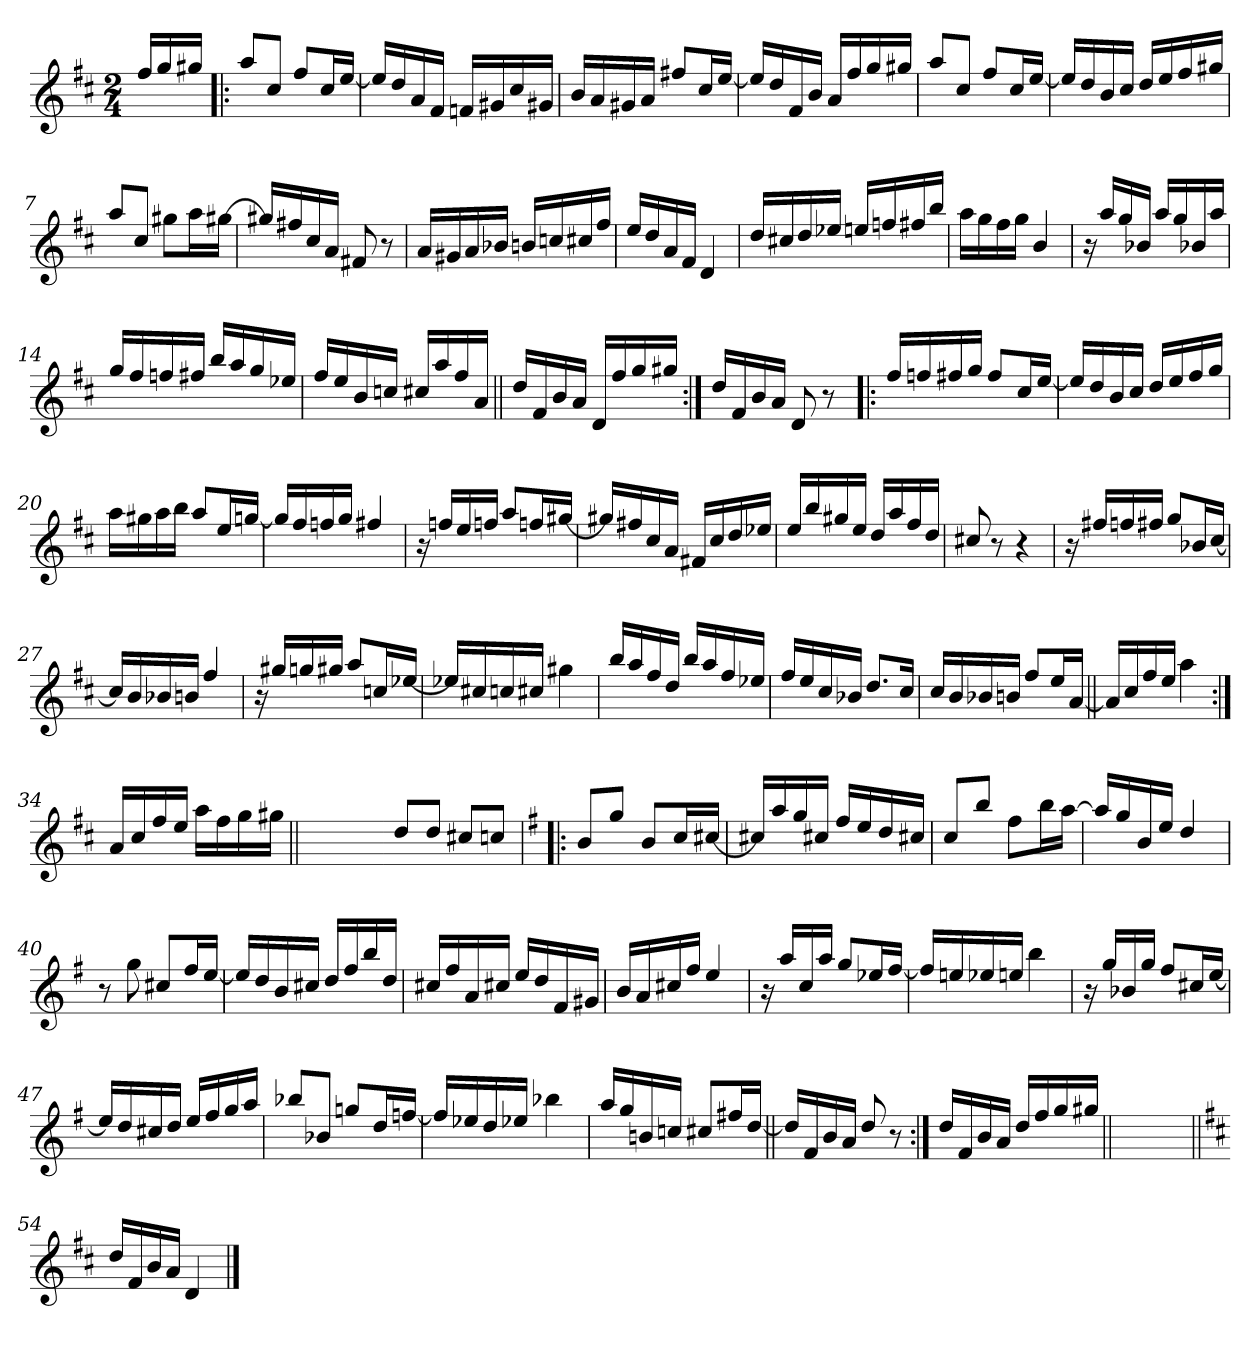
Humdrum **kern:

**kern
*part1
*staff1
*clefG2
*k[f#c#]
*D:
*M2/4
=
16ff#/LL
16gg/
16gg#X/JJ
=1!|:
8aa/L
8cc#/J
8ff#/L
16cc#/L
[16ee/JJ
=2
16ee/LL]
16dd/
16a/
16f#/JJ
16fn/LL
16g#X/
16cc#/
16g#X/JJ
=3
16b/LL
16a/
16g#X/
16a/JJ
8ff#X/L
16cc#/L
[16ee/JJ
=4
16ee/LL]
16dd/
16f#/
16b/JJ
16a/LL
16ff#/
16gg/
16gg#X/JJ
!!LO:LB:g=z
=5
8aa/L
8cc#/J
8ff#/L
16cc#/L
[16ee/JJ
=6
16ee/LL]
16dd/
16b/
16cc#/JJ
16dd/LL
16ee/
16ff#/
16gg#X/JJ
=7
8aa/L
8cc#/J
8gg#X\L
16aa\L
[16gg#X\JJ
=8
16gg#X/LL]
16ff#X/
16cc#/
16a/JJ
8f#X/
8r
=9
16a/LL
16g#X/
16a/
16b-X/JJ
16bn/LL
16ccn/
16cc#X/
16ff#/JJ
=10
16ee/LL
16dd/
16a/
16f#/JJ
4d/
!!LO:LB:g=z
=11
16dd/LL
16cc#X/
16dd/
16ee-X/JJ
16een/LL
16ffn/
16ff#X/
16bb/JJ
=12
16aa\LL
16gg\
16ff#\
16gg\JJ
4b/
=13
16r
16aa/LL
16gg/
16b-X/JJ
16aa/LL
16gg/
16b-X/
16aa/JJ
=14
16gg/LL
16ff#/
16ffn/
16ff#X/JJ
16bb/LL
16aa/
16gg/
16ee-X/JJ
=15
16ff#/LL
16ee/
16b/
16ccn/JJ
16cc#X/LL
16aa/
16ff#/
16a/JJ
!!LO:LB:g=z
=16||
16dd/LL
16f#/
16b/
16a/JJ
16d/LL
16ff#/
16gg/
16gg#X/JJ
=17:|!
16dd/LL
16f#/
16b/
16a/JJ
8d/
8r
=18!|:
16ff#/LL
16ffn/
16ff#X/
16gg/JJ
8ff#/L
16cc#/L
[16ee/JJ
=19
16ee/LL]
16dd/
16b/
16cc#/JJ
16dd/LL
16ee/
16ff#/
16gg/JJ
=20
16aa\LL
16gg#X\
16aa\
16bb\JJ
8aa/L
16ee/L
[16ggn/JJ
!!LO:LB:g=z
=21
16gg/LL]
16ff#/
16ffn/
16gg/JJ
4ff#X/
=22
16r
16ffn/LL
16ee/
16ffn/JJ
8aa/L
16ffn/L
[16gg#X/JJ
=23
16gg#X/LL]
16ff#X/
16cc#/
16a/JJ
16f#X/LL
16cc#/
16dd/
16ee-X/JJ
=24
16ee/LL
16bb/
16gg#X/
16ee/JJ
16dd/LL
16aa/
16ff#/
16dd/JJ
=25
8cc#X/
8r
4r
!!LO:LB:g=z
=26
16r
16ff#X/LL
16ffn/
16ff#X/JJ
8gg/L
16b-X/L
[16cc#/JJ
=27
16cc#/LL]
16b/
16b-X/
16bn/JJ
4ff#/
=28
16r
16gg#X/LL
16ggn/
16gg#X/JJ
8aa/L
16ccn/L
[16ee-X/JJ
=29
16ee-X/LL]
16cc#X/
16ccn/
16cc#X/JJ
4gg#X\
=30
16bb/LL
16aa/
16ff#/
16dd/JJ
16bb/LL
16aa/
16ff#/
16ee-X/JJ
!!LO:LB:g=z
=31
16ff#/LL
16ee/
16cc#/
16b-X/JJ
8.dd/L
16cc#/Jk
=32
16cc#/LL
16b/
16b-X/
16bn/JJ
8ff#/L
16ee/L
[16a/JJ
=33||
16a/LL]
16cc#/
16ff#/
16ee/JJ
4aa\
=34:|!
16a/LL
16cc#/
16ff#/
16ee/JJ
16aa\LL
16ff#\
16gg\
16gg#X\JJ
=34X341||
2ryy
!!LO:LB:g=z
=35-
8dd/L
8dd/J
8cc#X/L
8ccn/J
=36!|:
*k[f#]
*G:
8b/L
8gg/J
8b/L
16cc/L
[16cc#X/JJ
=37
16cc#X/LL]
16aa/
16gg/
16cc#X/JJ
16ff#/LL
16ee/
16dd/
16cc#X/JJ
=38
8cc/L
8bb/J
8ff#\L
16bb\L
[16aa\JJ
=39
16aa/LL]
16gg/
16b/
16ee/JJ
4dd/
!!LO:LB:g=z
=40
8r
8gg\
8cc#X/L
16ff#/L
[16ee/JJ
=41
16ee/LL]
16dd/
16b/
16cc#X/JJ
16dd/LL
16ff#/
16bb/
16dd/JJ
=42
16cc#X/LL
16ff#/
16a/
16cc#X/JJ
16ee/LL
16dd/
16f#/
16g#X/JJ
=43
16b/LL
16a/
16cc#X/
16ff#/JJ
4ee/
=44
16r
16aa/LL
16cc/
16aa/JJ
8gg/L
16ee-X/L
[16ff#/JJ
!!LO:LB:g=z
=45
16ff#/LL]
16een/
16ee-X/
16een/JJ
4bb\
=46
16r
16gg/LL
16b-X/
16gg/JJ
8ff#/L
16cc#X/L
[16ee/JJ
=47
16ee/LL]
16dd/
16cc#X/
16dd/JJ
16ee/LL
16ff#/
16gg/
16aa/JJ
=48
8bb-X/L
8b-X/J
8ggn/L
16dd/L
[16ffn/JJ
=49
16ffn/LL]
16ee-X/
16dd/
16ee-X/JJ
4bb-X\
!!LO:LB:g=z
=50
16aa/LL
16gg/
16bn/
16ccn/JJ
8cc#X/L
16ff#X/L
[16dd/JJ
=51||
16dd/LL]
16f#/
16b/
16a/JJ
8dd/
8r
=52:|!
16dd/LL
16f#/
16b/
16a/JJ
16dd/LL
16ff#/
16gg/
16gg#X/JJ
=53||
2ryy
=54||
*k[f#c#]
*D:
16dd/LL
16f#/
16b/
16a/JJ
4d/
==
*-
